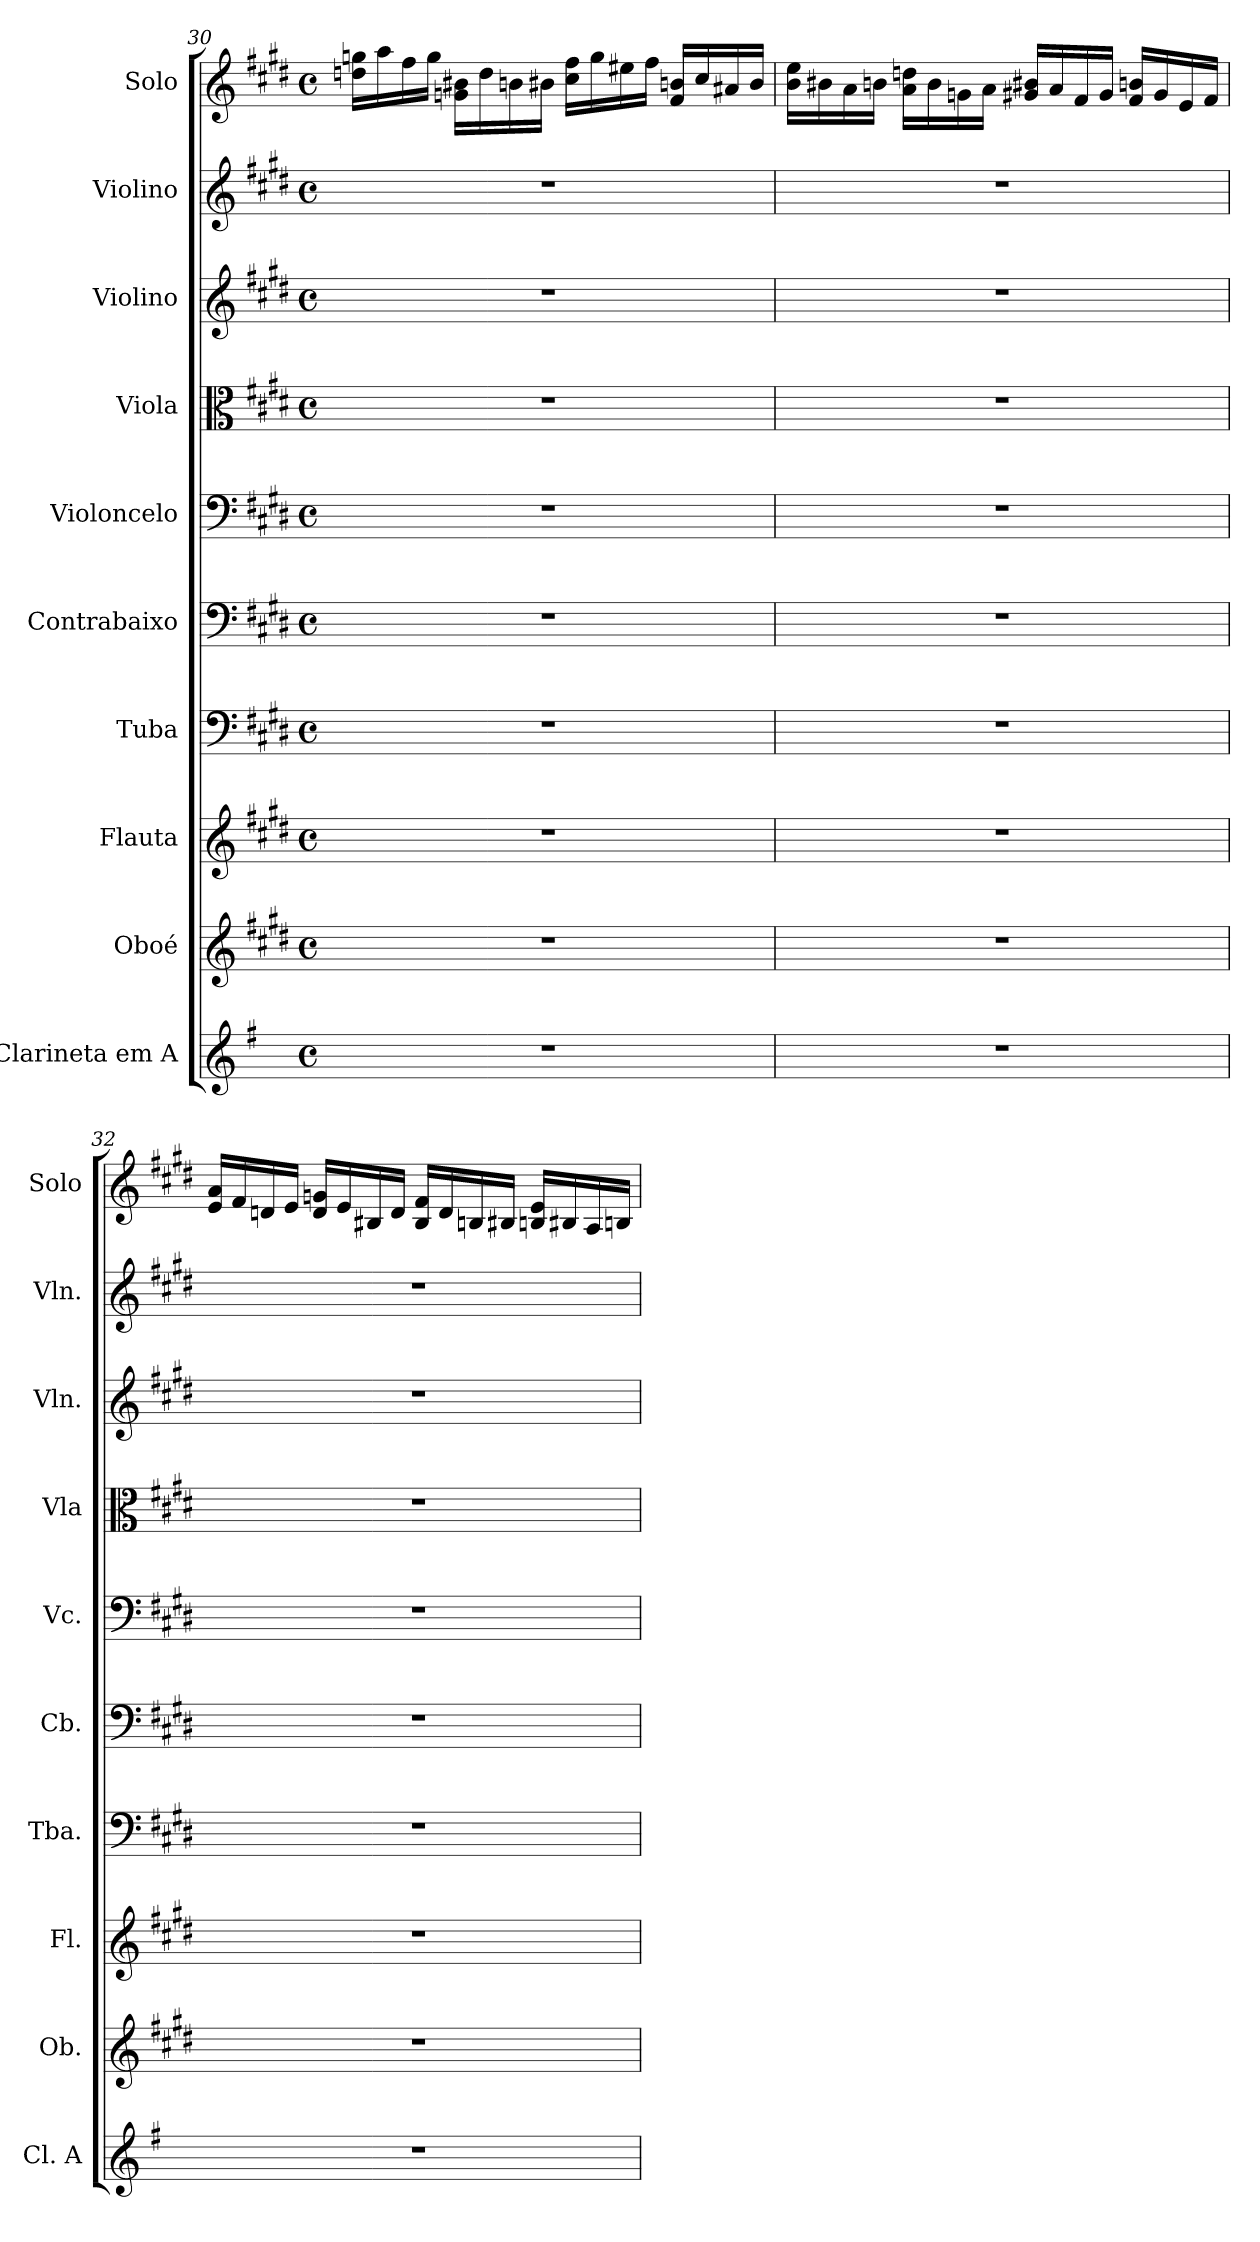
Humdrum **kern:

**kern	**kern	**kern	**kern	**kern	**kern	**kern	**kern	**kern	**kern
*part10	*part9	*part8	*part7	*part6	*part5	*part4	*part3	*part2	*part1
*staff10	*staff9	*staff8	*staff7	*staff6	*staff5	*staff4	*staff3	*staff2	*staff1
*I"Clarineta em A	*I"Oboé	*I"Flauta	*I"Tuba	*I"Contrabaixo	*I"Violoncelo	*I"Viola	*I"Violino	*I"Violino	*I"Solo
*I'Cl. A	*I'Ob.	*I'Fl.	*I'Tba.	*I'Cb.	*I'Vc.	*I'Vla	*I'Vln.	*I'Vln.	*I'Solo
!!LO:LB:g=z
*clefG2	*clefG2	*clefG2	*clefF4	*clefF4	*clefF4	*clefC3	*clefG2	*clefG2	*clefG2
*ITrd2c3	*	*	*	*ITrd7c12	*	*	*	*	*
*k[f#c#g#d#]	*k[f#c#g#d#]	*k[f#c#g#d#]	*k[f#c#g#d#]	*k[f#c#g#d#]	*k[f#c#g#d#]	*k[f#c#g#d#]	*k[f#c#g#d#]	*k[f#c#g#d#]	*k[f#c#g#d#]
*M4/4	*M4/4	*M4/4	*M4/4	*M4/4	*M4/4	*M4/4	*M4/4	*M4/4	*M4/4
*met(c)	*met(c)	*met(c)	*met(c)	*met(c)	*met(c)	*met(c)	*met(c)	*met(c)	*met(c)
=30	=30	=30	=30	=30	=30	=30	=30	=30	=30
1r	1r	1r	1r	1r	1r	1r	1r	1r	16ddn\ 16ggn\LL
.	.	.	.	.	.	.	.	.	16aa\
.	.	.	.	.	.	.	.	.	16ff#\
.	.	.	.	.	.	.	.	.	16gg\JJ
.	.	.	.	.	.	.	.	.	16gn\ 16b#X\LL
.	.	.	.	.	.	.	.	.	16dd\
.	.	.	.	.	.	.	.	.	16bn\
.	.	.	.	.	.	.	.	.	16b#X\JJ
.	.	.	.	.	.	.	.	.	16cc#\ 16ff#\LL
.	.	.	.	.	.	.	.	.	16gg\
.	.	.	.	.	.	.	.	.	16ee#X\
.	.	.	.	.	.	.	.	.	16ff#\JJ
.	.	.	.	.	.	.	.	.	16f#/ 16bn/LL
.	.	.	.	.	.	.	.	.	16cc#/
.	.	.	.	.	.	.	.	.	16a#X/
.	.	.	.	.	.	.	.	.	16b/JJ
=31	=31	=31	=31	=31	=31	=31	=31	=31	=31
1r	1r	1r	1r	1r	1r	1r	1r	1r	16b\ 16ee\LL
.	.	.	.	.	.	.	.	.	16b#X\
.	.	.	.	.	.	.	.	.	16a\
.	.	.	.	.	.	.	.	.	16bn\JJ
.	.	.	.	.	.	.	.	.	16a\ 16ddn\LL
.	.	.	.	.	.	.	.	.	16b\
.	.	.	.	.	.	.	.	.	16gn\
.	.	.	.	.	.	.	.	.	16a\JJ
.	.	.	.	.	.	.	.	.	16g#X/ 16b#X/LL
.	.	.	.	.	.	.	.	.	16a/
.	.	.	.	.	.	.	.	.	16f#/
.	.	.	.	.	.	.	.	.	16g#/JJ
.	.	.	.	.	.	.	.	.	16f#/ 16bn/LL
.	.	.	.	.	.	.	.	.	16g#/
.	.	.	.	.	.	.	.	.	16e/
.	.	.	.	.	.	.	.	.	16f#/JJ
!!LO:LB:g=z
=32	=32	=32	=32	=32	=32	=32	=32	=32	=32
1r	1r	1r	1r	1r	1r	1r	1r	1r	16e/ 16a/LL
.	.	.	.	.	.	.	.	.	16f#/
.	.	.	.	.	.	.	.	.	16dn/
.	.	.	.	.	.	.	.	.	16e/JJ
.	.	.	.	.	.	.	.	.	16d/ 16gn/LL
.	.	.	.	.	.	.	.	.	16e/
.	.	.	.	.	.	.	.	.	16B#X/
.	.	.	.	.	.	.	.	.	16d/JJ
.	.	.	.	.	.	.	.	.	16B#/ 16f#/LL
.	.	.	.	.	.	.	.	.	16d/
.	.	.	.	.	.	.	.	.	16Bn/
.	.	.	.	.	.	.	.	.	16B#X/JJ
.	.	.	.	.	.	.	.	.	16Bn/ 16e/LL
.	.	.	.	.	.	.	.	.	16B#X/
.	.	.	.	.	.	.	.	.	16A/
.	.	.	.	.	.	.	.	.	16Bn/JJ
=	=	=	=	=	=	=	=	=	=
*-	*-	*-	*-	*-	*-	*-	*-	*-	*-
